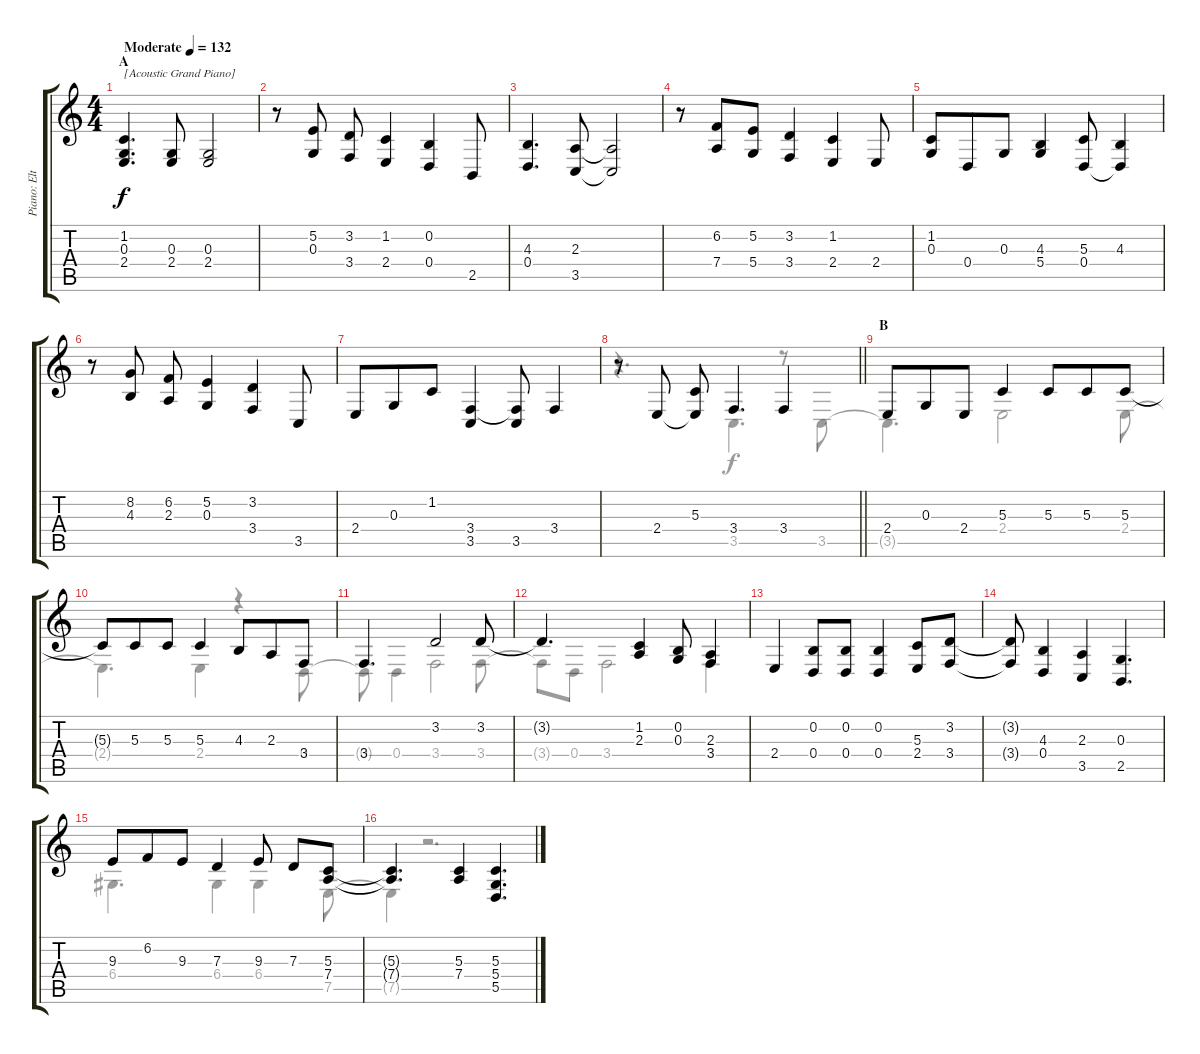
\track ("Piano: Elton John" "Piano: Elt") {instrument electricgrandpiano}
\staff {score tabs}
\tuning (E4 B3 G3 D3 A2 E2) {hide}
\voice
\ts (4 4)
\section ("" "A")
\tempo (132 "Moderate")
\clef g2
\ks c
(1.2 0.3 2.4).4{d txt "[Acoustic Grand Piano]" dy f instrument electricgrandpiano} (0.3 2.4).8 (0.3 2.4).2 |
r.8 (5.2 0.3).8 (3.2 3.4).8 (1.2 2.4).4 (0.2 0.4).4 2.5.8 |
(4.3 0.4).4{d} (2.3 3.5).8 (2.3{t} 3.5{t}).2 |
r.8 (6.2 7.4).8{beam merge} (5.2 5.4).8 (3.2 3.4).4 (1.2 2.4).4 2.4.8 |
(1.2 0.3).8 0.4.8{beam merge} 0.3.8 (4.3 5.4).4 (5.3 0.4).8 (4.3 0.4{t}).4 |
r.8 (8.2 4.3).8 (6.2 2.3).8 (5.2 0.3).4 (3.2 3.4).4 3.5.8 |
2.4.8 0.3.8{beam merge} 1.2.8 (3.4 3.5).4 (3.4{t} 3.5).8 3.4.4 |
\barLineRight lightlight
r.8 2.4.8 (5.3 2.4{t}).8 3.4.4{d} 3.4.4 |
\section ("" "B")
2.4.8 0.3.8{beam merge} 2.4.8 5.3.4 5.3.8{beam merge} 5.3.8 5.3.8 |
5.3{t}.8 5.3.8{beam merge} 5.3.8 5.3.4 4.3.8{beam merge} 2.3.8 3.4.8 |
3.4.4{d} 3.2.2 3.2.8 |
3.2{t}.4{d} (1.2 2.3).4 (0.2 0.3).8 (2.3 3.4).4 |
2.4.4 (0.2 0.4).8 (0.2 0.4).8 (0.2 0.4).4 (5.3 2.4).8 (3.2 3.4).8 |
(3.2{t} 3.4{t}).8 (4.3 0.4).4 (2.3 3.5).4 (0.3 2.5).4{d} |
9.3.8 6.2.8{beam merge} 9.3.8 7.3.4 9.3.8 7.3.8 (5.3 7.4).8 |
(5.3{t} 7.4{t}).4{d} (5.3 7.4).4 (5.3 5.4 5.5).4{d}
\voice
\clef g2
\ottava regular
\simile none
\ks c
|
|
|
|
|
|
|
\barLineRight lightlight
r.4{d} 3.5.4{d} r.8 3.5.8 |
3.5{t}.4{d} 2.4.2 2.4.8 |
2.4{t}.4{d} 2.4.4 r.4 0.4.8 |
0.4{t}.8 0.4.4 3.4.2 3.4.8 |
3.4{t}.8 0.4.8 3.4.2 3.4.4 |
|
|
6.4.4{d} 6.4.4 6.4.4 7.5.8 |
7.5{t}.4 r.2{d}
